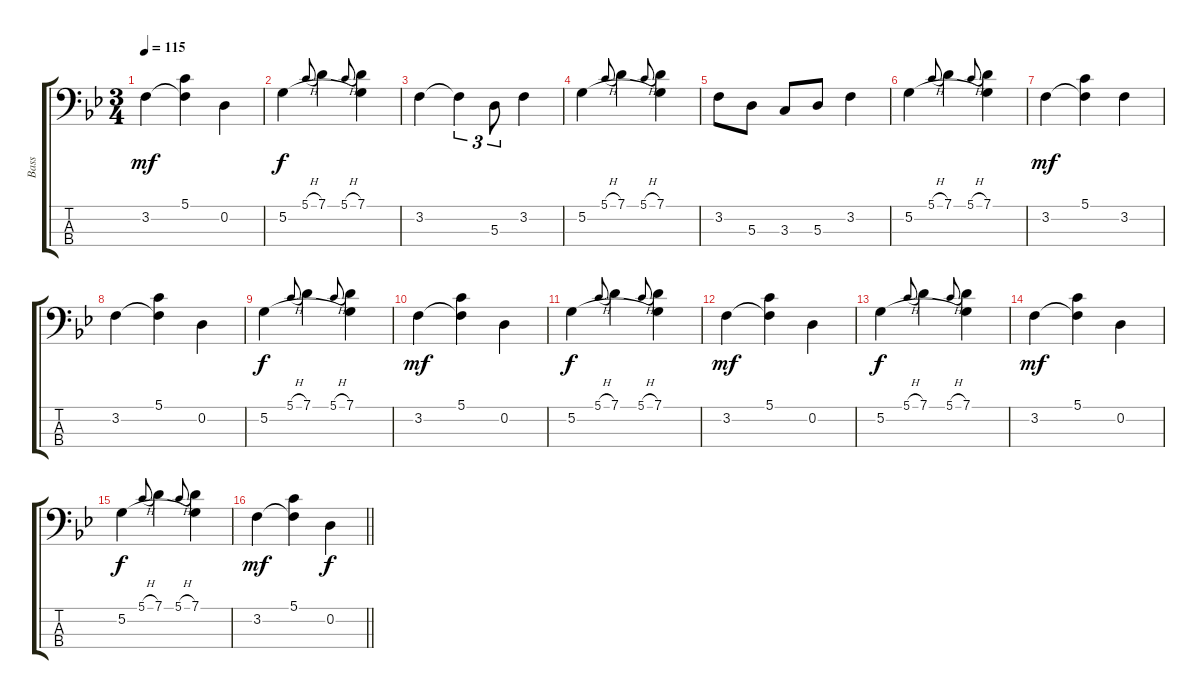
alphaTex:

\track ("Bass" "Bass") {instrument electricbassfinger}
\staff {score tabs}
\tuning (G2 D2 A1 E1) {hide}
\ts (3 4)
\tempo 115
\clef f4
\ks gminor
3.2.4{dy mf} (5.1 3.2{t}).4 0.2.4 |
5.2.4{dy f} 5.1{h}.8{gr onbeat} 7.1.4 5.1{h}.8{gr onbeat} (7.1 5.2{t}).4 |
3.2.4 3.2{t}.4{tu (3 2)} 5.3.8{tu (3 2)} 3.2.4 |
5.2.4 5.1{h}.8{gr onbeat} 7.1.4 5.1{h}.8{gr onbeat} (7.1 5.2{t}).4 |
3.2.8 5.3.8 3.3.8 5.3.8 3.2.4 |
5.2.4 5.1{h}.8{gr onbeat} 7.1.4 5.1{h}.8{gr onbeat} (7.1 5.2{t}).4 |
3.2.4{dy mf} (5.1 3.2{t}).4 3.2.4 |
3.2.4 (5.1 3.2{t}).4 0.2.4 |
5.2.4{dy f} 5.1{h}.8{gr onbeat} 7.1.4 5.1{h}.8{gr onbeat} (7.1 5.2{t}).4 |
3.2.4{dy mf} (5.1 3.2{t}).4 0.2.4 |
5.2.4{dy f} 5.1{h}.8{gr onbeat} 7.1.4 5.1{h}.8{gr onbeat} (7.1 5.2{t}).4 |
3.2.4{dy mf} (5.1 3.2{t}).4 0.2.4 |
5.2.4{dy f} 5.1{h}.8{gr onbeat} 7.1.4 5.1{h}.8{gr onbeat} (7.1 5.2{t}).4 |
3.2.4{dy mf} (5.1 3.2{t}).4 0.2.4 |
5.2.4{dy f} 5.1{h}.8{gr onbeat} 7.1.4 5.1{h}.8{gr onbeat} (7.1 5.2{t}).4 |
\barLineRight lightlight
3.2.4{dy mf} (5.1 3.2{t}).4 0.2.4{dy f}
